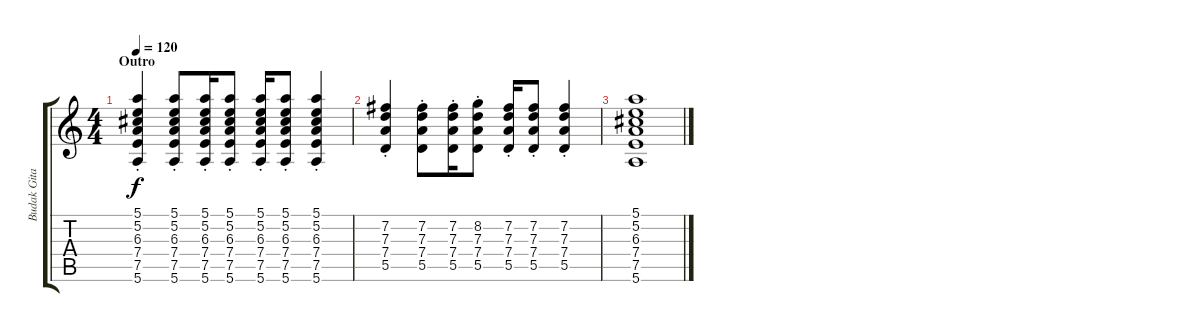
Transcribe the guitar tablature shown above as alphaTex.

\track ("Budak Gitar" "Budak Gita") {instrument electricguitarclean}
\staff {score tabs}
\tuning (E4 B3 G3 D3 A2 E2) {hide}
\ts (4 4)
\section ("" "Outro")
\tempo 120
\clef g2
\ks c
(5.1{st} 5.2{st} 6.3{st} 7.4{st} 7.5{st} 5.6{st}).4{dy f} (5.1{st} 5.2{st} 6.3{st} 7.4{st} 7.5{st} 5.6{st}).8 (5.1{st} 5.2{st} 6.3{st} 7.4{st} 7.5{st} 5.6{st}).16 (5.1{st} 5.2{st} 6.3{st} 7.4{st} 7.5{st} 5.6{st}).8 (5.1{st} 5.2{st} 6.3{st} 7.4{st} 7.5{st} 5.6{st}).16 (5.1{st} 5.2{st} 6.3{st} 7.4{st} 7.5{st} 5.6{st}).8 (5.1{st} 5.2{st} 6.3{st} 7.4{st} 7.5{st} 5.6{st}).4 |
(7.2{st} 7.3{st} 7.4{st} 5.5{st}).4 (7.2{st} 7.3{st} 7.4{st} 5.5{st}).8 (7.2{st} 7.3{st} 7.4{st} 5.5{st}).16 (8.2{st} 7.3{st} 7.4{st} 5.5{st}).8 (7.2{st} 7.3{st} 7.4{st} 5.5{st}).16 (7.2{st} 7.3{st} 7.4{st} 5.5{st}).8 (7.2{st} 7.3{st} 7.4{st} 5.5{st}).4 |
(5.1 5.2 6.3 7.4 7.5 5.6).1
